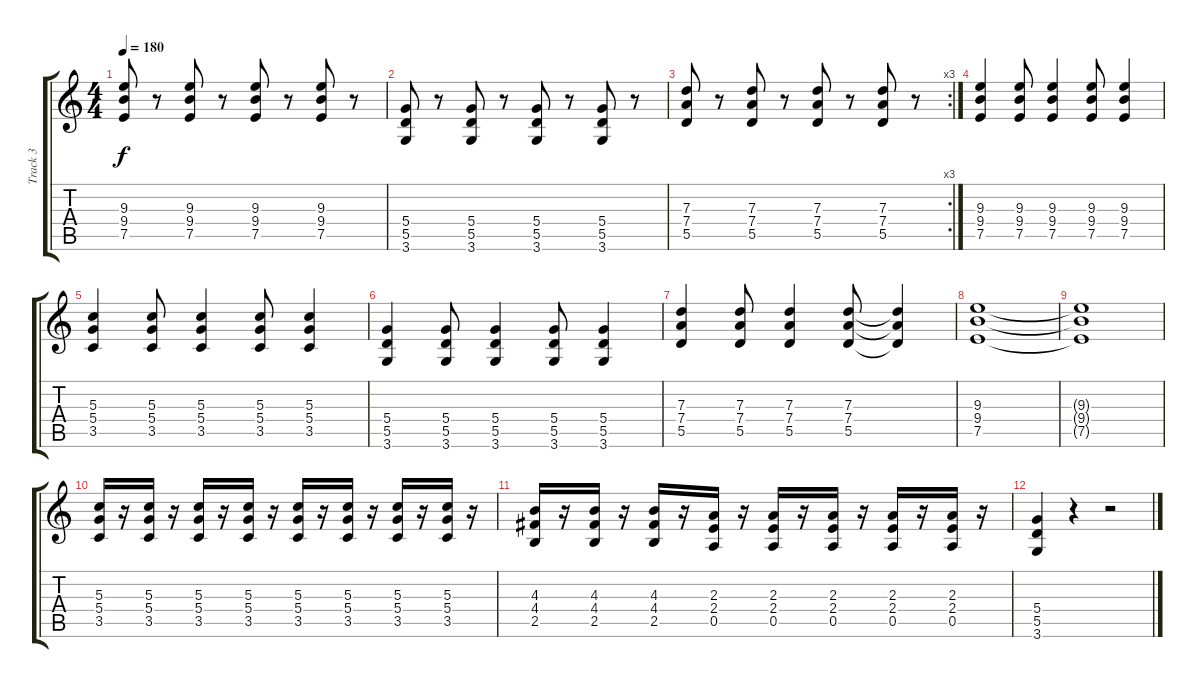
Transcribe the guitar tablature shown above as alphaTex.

\track ("Track 3" "Track 3") {instrument overdrivenguitar}
\staff {score tabs}
\tuning (E4 B3 G3 D3 A2 E2) {hide}
\ts (4 4)
\tempo 180
\clef g2
\ks c
(9.3 9.4 7.5).8{dy f} r.8 (9.3 9.4 7.5).8 r.8 (9.3 9.4 7.5).8 r.8 (9.3 9.4 7.5).8 r.8 |
(5.4 5.5 3.6).8 r.8 (5.4 5.5 3.6).8 r.8 (5.4 5.5 3.6).8 r.8 (5.4 5.5 3.6).8 r.8 |
\rc 3
(7.3 7.4 5.5).8 r.8 (7.3 7.4 5.5).8 r.8 (7.3 7.4 5.5).8 r.8 (7.3 7.4 5.5).8 r.8 |
(9.3 9.4 7.5).4 (9.3 9.4 7.5).8 (9.3 9.4 7.5).4 (9.3 9.4 7.5).8 (9.3 9.4 7.5).4 |
(5.3 5.4 3.5).4 (5.3 5.4 3.5).8 (5.3 5.4 3.5).4 (5.3 5.4 3.5).8 (5.3 5.4 3.5).4 |
(5.4 5.5 3.6).4 (5.4 5.5 3.6).8 (5.4 5.5 3.6).4 (5.4 5.5 3.6).8 (5.4 5.5 3.6).4 |
(7.3 7.4 5.5).4 (7.3 7.4 5.5).8 (7.3 7.4 5.5).4 (7.3 7.4 5.5).8 (7.3{t} 7.4{t} 5.5{t}).4 |
(9.3 9.4 7.5).1 |
(9.3{t} 9.4{t} 7.5{t}).1 |
(5.3 5.4 3.5).16 r.16 (5.3 5.4 3.5).16 r.16 (5.3 5.4 3.5).16 r.16 (5.3 5.4 3.5).16 r.16 (5.3 5.4 3.5).16 r.16 (5.3 5.4 3.5).16 r.16 (5.3 5.4 3.5).16 r.16 (5.3 5.4 3.5).16 r.16 |
(4.3 4.4 2.5).16 r.16 (4.3 4.4 2.5).16 r.16 (4.3 4.4 2.5).16 r.16 (2.3 2.4 0.5).16 r.16 (2.3 2.4 0.5).16 r.16 (2.3 2.4 0.5).16 r.16 (2.3 2.4 0.5).16 r.16 (2.3 2.4 0.5).16 r.16 |
(5.4 5.5 3.6).4 r.4 r.2
